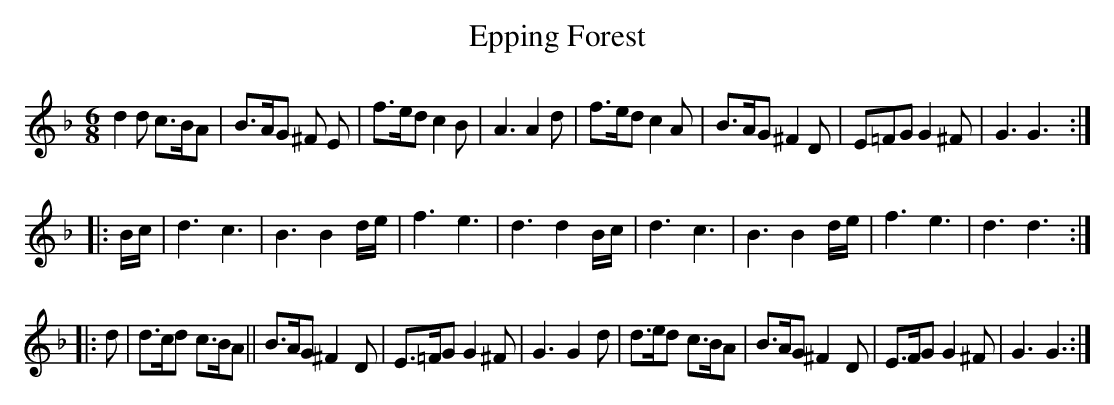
X:1
T:Epping Forest
M:6/8
L:1/8
K:F
d2 d c>BA|B>AG ^F E|f>ed c2 B|A3 A2 d|f>ed c2 A|B>AG ^F2 D|E=FG G2 ^F|G3 G3:|
|: B/2c/2|d3 c3|B3 B2 d/2e/2|f3 e3|d3 d2 B/2c/2|d3 c3|B3 B2 d/2e/2|f3 e3|d3 d3:|
|: d|d>cd c>BA||B>AG ^F2 D|E>=FG G2 ^F| G3 G2 d| d>ed c>BA|B>AG ^F2 D|E>FG G2 ^F| G3 G3:|
